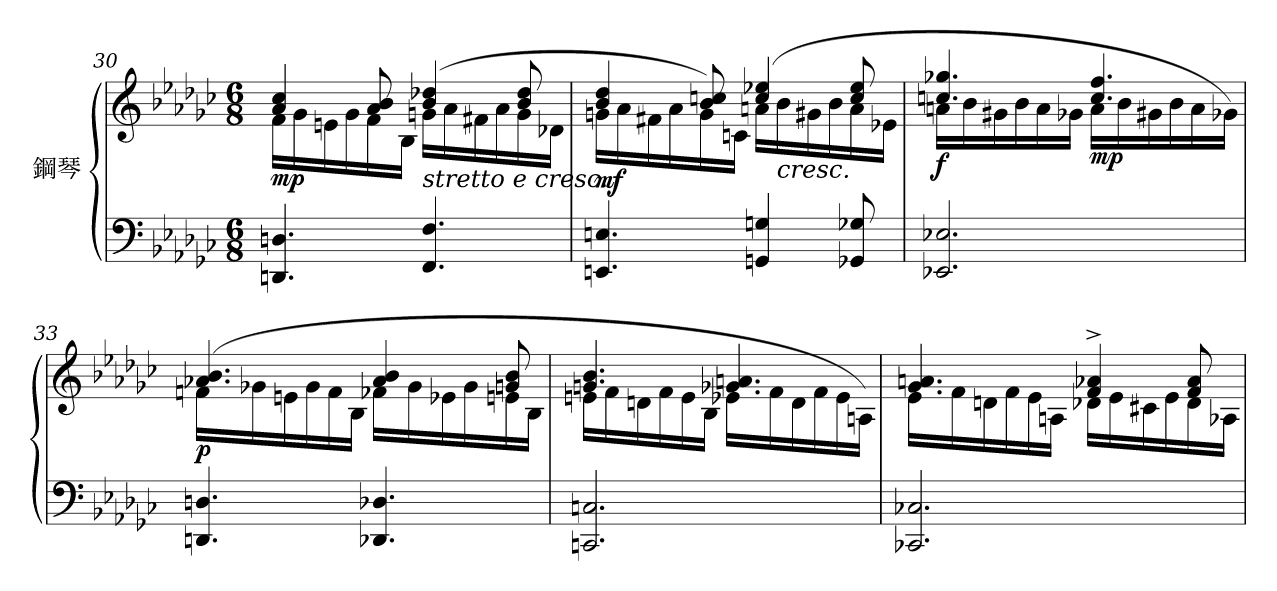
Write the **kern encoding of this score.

**kern	**kern	**dynam
*part1	*part1	*part1
*staff2	*staff1	*staff1/2
*I"鋼琴	*	*
*clefF4	*clefG2	*
*k[b-e-a-d-g-c-]	*k[b-e-a-d-g-c-]	*
*M6/8	*M6/8	*
=30	=30	=30
*	*^	*
!	!	!	!LO:DY:b
4.DDn/ 4.Dn/	4a-/ 4cc-/	16f\LL	mp
.	.	16g-\	.
.	.	16en\	.
.	.	16g-\	.
.	8a-/ 8b-/	16f\	.
.	.	16B-\JJ	.
!	!LO:TX:b:i:t=stretto e cresc.	!	!
4.FF/ 4.F/	(>4b-/ 4dd-X/	16gn\LL	.
.	.	16a-\	.
.	.	16f#X\	.
.	.	16a-\	.
.	8b-/ 8dd-/	16g\	.
.	.	16d-X\JJ	.
=31	=31	=31	=31
!	!	!	!LO:DY:b
4.EEn/ 4.En/	4b-/ 4dd-/	16gn\LL	mf
.	.	16a-\	.
.	.	16f#X\	.
.	.	16a-\	.
.	8b-/ 8ccn/)	16g\	.
.	.	16cn\JJ	.
4GGn/ 4Gn/	(>4cc/ 4ee-X/	16an\LL	.
!	!	!	!LO:HP:b
.	.	16b-\	<
.	.	16g#X\	.
.	.	16b-\	.
8GG-X/ 8G-X/	8cc/ 8ee-/	16a\	.
.	.	16e-X\JJ	.
=32	=32	=32	=32
!	!	!	!LO:DY:b
2.EE-X/ 2.E-X/	4.ccn/ 4.gg-X/	16an\LL	f
.	.	16b-\	.
.	.	16g#X\	.
.	.	16b-\	.
.	.	16a\	.
.	.	16g-X\JJ	.
!	!	!	!LO:DY:n=1:b
.	4.cc/ 4.ff/	16a\LL	[ mp
.	.	16b-\	.
.	.	16g#X\	.
.	.	16b-\	.
.	.	16a\	.
.	.	16g-X\JJ)	.
!!LO:LB:g=z	!!
=33	=33	=33	=33
!	!	!	!LO:DY:b
4.DDn/ 4.Dn/	(>4.a-X/ 4.b-/	16fn\LL	p
.	.	16g-X\	.
.	.	16en\	.
.	.	16g-\	.
.	.	16f\	.
.	.	16B-\JJ	.
4.DD-X/ 4.D-X/	4a-/ 4b-/	16f-X\LL	.
.	.	16g-\	.
.	.	16e-X\	.
.	.	16g-\	.
.	8gn/ 8b-/	16en\	.
.	.	16B-\JJ	.
=34	=34	=34	=34
2.CCn/ 2.Cn/	4.gn/ 4.b-/	16en\LL	.
.	.	16f\	.
.	.	16dn\	.
.	.	16f\	.
.	.	16e\	.
.	.	16B-\JJ	.
.	4.g-X/ 4.an/	16e-X\LL	.
.	.	16f\	.
.	.	16d\	.
.	.	16f\	.
.	.	16e-\	.
.	.	16An\JJ)	.
=35	=35	=35	=35
2.CC-X/ 2.C-X/	4.g-/ 4.an/	16e-\LL	.
.	.	16f\	.
.	.	16dn\	.
.	.	16f\	.
.	.	16e-\	.
.	.	16An\JJ	.
.	4f/^ 4a-X/^	16d-X\LL	.
.	.	16e-\	.
.	.	16c#X\	.
.	.	16e-\	.
.	8f/ 8a-/	16d-\	.
.	.	16A-X\JJ	.
*	*v	*v	*
=	=	=
*-	*-	*-
